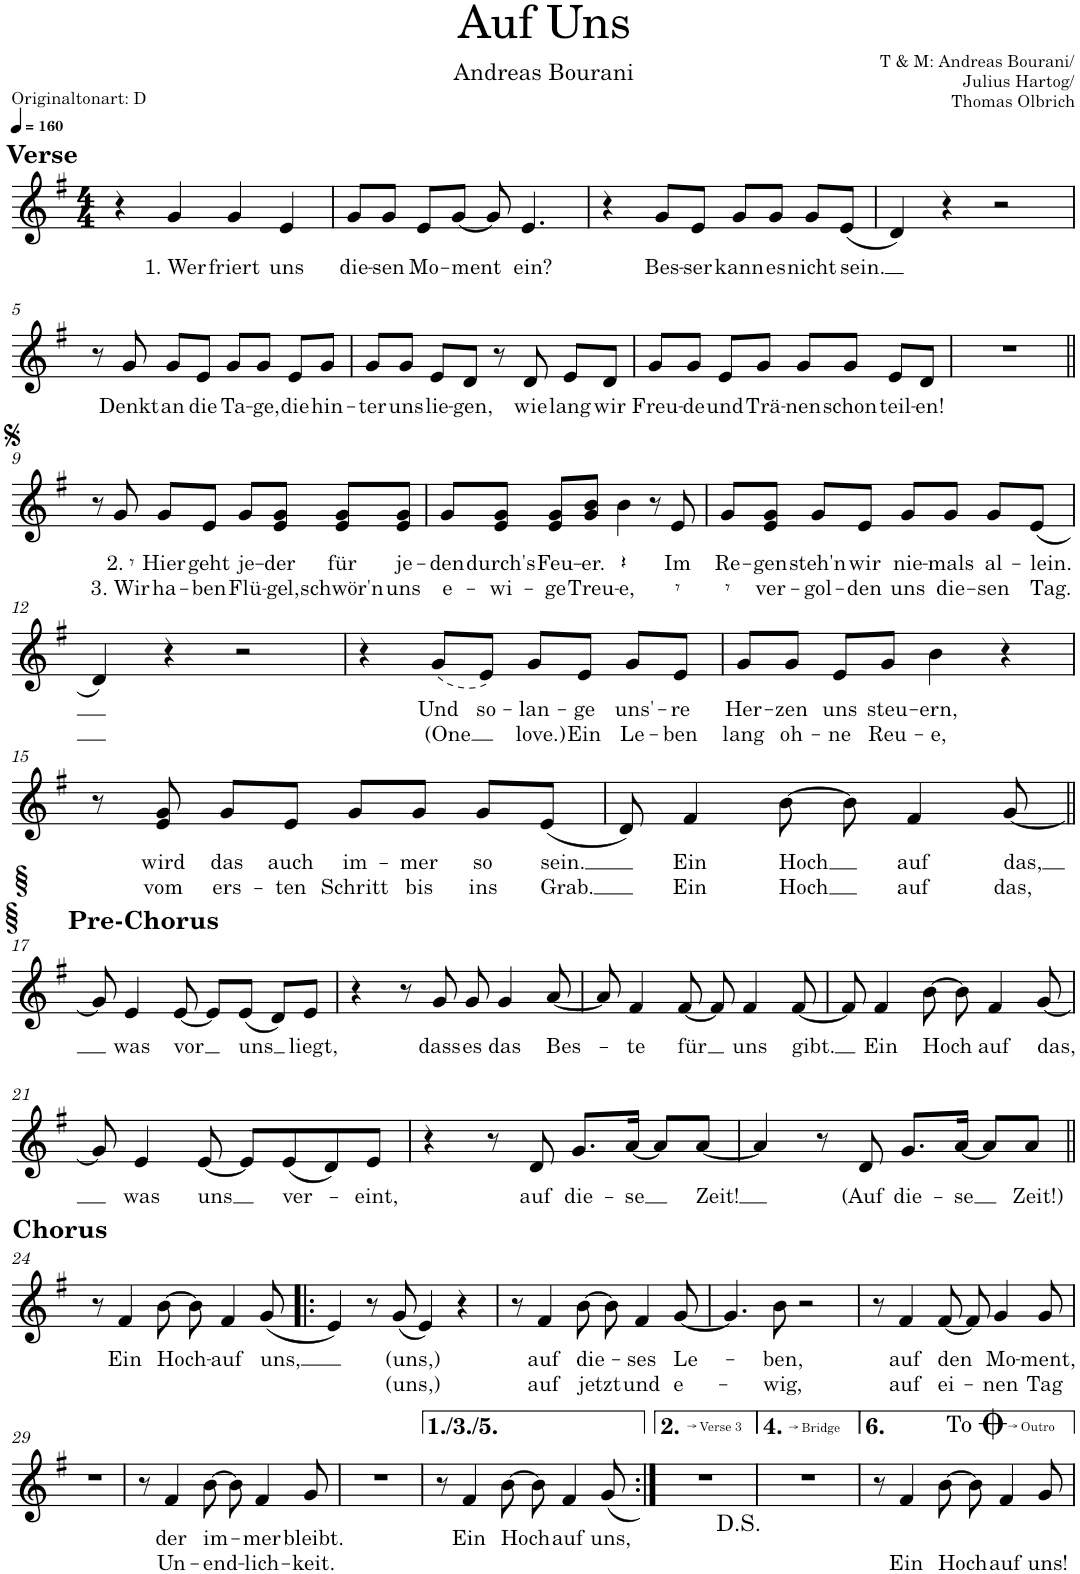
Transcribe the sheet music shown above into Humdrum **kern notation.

**kern	**text	**text
*part1	*part1	*part1
*staff1	*staff1	*staff1
*I"Klavier	*	*
*I'Klav.	*	*
*clefG2	*	*
*k[f#]	*	*
*M4/4	*	*
*MM160	*	*
=1	=1	=1
!LO:TX:a:B:t=Verse	!	!
4r	.	.
!	!LO:LY:b	!
4g/	1. Wer	.
!	!LO:LY:b	!
4g/	friert	.
!	!LO:LY:b	!
4e/	uns	.
=2	=2	=2
!	!LO:LY:b	!
8g/L	die-	.
!	!LO:LY:b	!
8g/J	-sen	.
!	!LO:LY:b	!
8e/L	Mo-	.
!	!LO:LY:b	!
[8g/J	-ment	.
8g/]	.	.
!	!LO:LY:b	!
4.e/	ein?	.
=3	=3	=3
4r	.	.
!	!LO:LY:b	!
8g/L	Bes-	.
!	!LO:LY:b	!
8e/J	-ser	.
!	!LO:LY:b	!
8g/L	kann	.
!	!LO:LY:b	!
8g/J	es	.
!	!LO:LY:b	!
8g/L	nicht	.
!	!LO:LY:b	!
(8e/J	sein.	.
=4	=4	=4
4d/)	.	.
4r	.	.
2r	.	.
!!LO:LB:g=z
=5	=5	=5
8r	.	.
!	!LO:LY:b	!
8g/	Denkt	.
!	!LO:LY:b	!
8g/L	an	.
!	!LO:LY:b	!
8e/J	die	.
!	!LO:LY:b	!
8g/L	Ta-	.
!	!LO:LY:b	!
8g/J	-ge,	.
!	!LO:LY:b	!
8e/L	die	.
!	!LO:LY:b	!
8g/J	hin-	.
=6	=6	=6
!	!LO:LY:b	!
8g/L	-ter	.
!	!LO:LY:b	!
8g/J	uns	.
!	!LO:LY:b	!
8e/L	lie-	.
!	!LO:LY:b	!
8d/J	-gen,	.
8r	.	.
!	!LO:LY:b	!
8d/	wie	.
!	!LO:LY:b	!
8e/L	lang	.
!	!LO:LY:b	!
8d/J	wir	.
=7	=7	=7
!	!LO:LY:b	!
8g/L	Freu-	.
!	!LO:LY:b	!
8g/J	-de	.
!	!LO:LY:b	!
8e/L	und	.
!	!LO:LY:b	!
8g/J	Trä-	.
!	!LO:LY:b	!
8g/L	-nen	.
!	!LO:LY:b	!
8g/J	schon	.
!	!LO:LY:b	!
8e/L	teil-	.
!	!LO:LY:b	!
8d/J	-en!	.
=8	=8	=8
1r	.	.
!!LO:LB:g=z
=9||	=9||	=9||
8r	.	.
!	!LO:LY:b	!LO:LY:b
8g/	2.	3. Wir
!	!LO:LY:b	!LO:LY:b
8g/L	Hier	ha-
!	!LO:LY:b	!LO:LY:b
8e/J	geht	-ben
!	!LO:LY:b	!LO:LY:b
8g/L	je-	Flü-
!	!LO:LY:b	!LO:LY:b
8e/ 8g/J	-der	-gel,
!	!LO:LY:b	!LO:LY:b
8e/ 8g/L	für	schwör'n
!	!LO:LY:b	!LO:LY:b
8e/ 8g/J	je-	uns
=10	=10	=10
!	!LO:LY:b	!LO:LY:b
8g/L	-den	e-
!	!LO:LY:b	!LO:LY:b
8e/ 8g/J	durch's	-wi-
!	!LO:LY:b	!LO:LY:b
8e/ 8g/L	Feu-	-ge
!	!LO:LY:b	!LO:LY:b
8g/ 8b/J	-er.	Treu-
!	!LO:LY:b	!LO:LY:b
4b\	.	-e,
8r	.	.
!	!LO:LY:b	!LO:LY:b
8e/	Im	.
=11	=11	=11
!	!LO:LY:b	!LO:LY:b
8g/L	Re-	.
!	!LO:LY:b	!LO:LY:b
8e/ 8g/J	-gen	ver-
!	!LO:LY:b	!LO:LY:b
8g/L	steh'n	-gol-
!	!LO:LY:b	!LO:LY:b
8e/J	wir	-den
!	!LO:LY:b	!LO:LY:b
8g/L	nie-	uns
!	!LO:LY:b	!LO:LY:b
8g/J	-mals	die-
!	!LO:LY:b	!LO:LY:b
8g/L	al-	-sen
!	!LO:LY:b	!LO:LY:b
(8e/J	-lein.	Tag.
!!LO:LB:g=z
=12	=12	=12
4d/)	.	.
4r	.	.
2r	.	.
=13	=13	=13
4r	.	.
!	!LO:LY:b	!LO:LY:b
(8g/L	Und	(One
!	!LO:LY:b	!
8e/J)	so-	.
!	!LO:LY:b	!LO:LY:b
8g/L	-lan-	love.)
!	!LO:LY:b	!LO:LY:b
8e/J	-ge	Ein
!	!LO:LY:b	!LO:LY:b
8g/L	uns'-	Le-
!	!LO:LY:b	!LO:LY:b
8e/J	-re	-ben
=14	=14	=14
!	!LO:LY:b	!LO:LY:b
8g/L	Her-	lang
!	!LO:LY:b	!LO:LY:b
8g/J	-zen	oh-
!	!LO:LY:b	!LO:LY:b
8e/L	uns	-ne
!	!LO:LY:b	!LO:LY:b
8g/J	steu-	Reu-
!	!LO:LY:b	!LO:LY:b
4b\	-ern,	-e,
4r	.	.
!!LO:LB:g=z
=15	=15	=15
8r	.	.
!	!LO:LY:b	!LO:LY:b
8e/ 8g/	wird	vom
!	!LO:LY:b	!LO:LY:b
8g/L	das	ers-
!	!LO:LY:b	!LO:LY:b
8e/J	auch	-ten
!	!LO:LY:b	!LO:LY:b
8g/L	im-	Schritt
!	!LO:LY:b	!LO:LY:b
8g/J	-mer	bis
!	!LO:LY:b	!LO:LY:b
8g/L	so	ins
!	!LO:LY:b	!LO:LY:b
(8e/J	sein.	Grab.
=16	=16	=16
8d/)	.	.
!	!LO:LY:b	!LO:LY:b
4f#/	Ein	Ein
!	!LO:LY:b	!LO:LY:b
[8b\	Hoch	Hoch
8b\]	.	.
!	!LO:LY:b	!LO:LY:b
4f#/	auf	auf
!	!LO:LY:b	!LO:LY:b
[8g/	das,	das,
!!LO:LB:g=z
=17||	=17||	=17||
!LO:TX:a:B:t=Pre-Chorus	!	!
8g/]	.	.
!	!LO:LY:b	!
4e/	was	.
!	!LO:LY:b	!
[8e/	vor	.
8e/L]	.	.
!	!LO:LY:b	!
(8e/J	uns	.
8d/L)	.	.
!	!LO:LY:b	!
8e/J	liegt,	.
=18	=18	=18
4r	.	.
8r	.	.
!	!LO:LY:b	!
8g/	dass	.
!	!LO:LY:b	!
8g/	es	.
!	!LO:LY:b	!
4g/	das	.
!	!LO:LY:b	!
[8a/	Bes-	.
=19	=19	=19
8a/]	.	.
!	!LO:LY:b	!
4f#/	-te	.
!	!LO:LY:b	!
[8f#/	für	.
8f#/]	.	.
!	!LO:LY:b	!
4f#/	uns	.
!	!LO:LY:b	!
[8f#/	gibt.	.
=20	=20	=20
8f#/]	.	.
!	!LO:LY:b	!
4f#/	Ein	.
!	!LO:LY:b	!
[8b\	Hoch	.
8b\]	.	.
!	!LO:LY:b	!
4f#/	auf	.
!	!LO:LY:b	!
[8g/	das,	.
!!LO:LB:g=z
=21	=21	=21
8g/]	.	.
!	!LO:LY:b	!
4e/	was	.
!	!LO:LY:b	!
[8e/	uns	.
8e/L]	.	.
!	!LO:LY:b	!
(8e/	ver-	.
8d/)	.	.
!	!LO:LY:b	!
8e/J	-eint,	.
=22	=22	=22
4r	.	.
8r	.	.
!	!LO:LY:b	!
8d/	auf	.
!	!LO:LY:b	!
8.g/L	die-	.
!	!LO:LY:b	!
[16a/Jk	-se	.
8a/L]	.	.
!	!LO:LY:b	!
[8a/J	Zeit!	.
=23	=23	=23
4a/]	.	.
8r	.	.
!	!LO:LY:b	!
8d/	(Auf	.
!	!LO:LY:b	!
8.g/L	die-	.
!	!LO:LY:b	!
[16a/Jk	-se	.
8a/L]	.	.
!	!LO:LY:b	!
8a/J	Zeit!)	.
!!LO:LB:g=z
=24||	=24||	=24||
!LO:TX:a:B:t=Chorus	!	!
8r	.	.
!	!LO:LY:b	!
4f#/	Ein	.
!	!LO:LY:b	!
[8b\	Hoch-	.
8b\]	.	.
!	!LO:LY:b	!
4f#/	-auf	.
!	!LO:LY:b	!
(8g/	uns,	.
=25!|:	=25!|:	=25!|:
4e/)	.	.
8r	.	.
!	!LO:LY:b	!LO:LY:b
(8g/	(uns,)	(uns,)
4e/)	.	.
4r	.	.
=26	=26	=26
8r	.	.
!	!LO:LY:b	!LO:LY:b
4f#/	auf	auf
!	!LO:LY:b	!LO:LY:b
[8b\	die-	jetzt
8b\]	.	.
!	!LO:LY:b	!LO:LY:b
4f#/	-ses	und
!	!LO:LY:b	!LO:LY:b
[8g/	Le-	e-
=27	=27	=27
4.g/]	.	.
!	!LO:LY:b	!LO:LY:b
8b\	-ben,	-wig,
2r	.	.
=28	=28	=28
8r	.	.
!	!LO:LY:b	!LO:LY:b
4f#/	auf	auf
!	!LO:LY:b	!LO:LY:b
[8f#/	den	ei-
8f#/]	.	.
!	!LO:LY:b	!LO:LY:b
4g/	Mo-	-nen
!	!LO:LY:b	!LO:LY:b
8g/	-ment,	Tag
!!LO:LB:g=z
=29	=29	=29
1r	.	.
=30	=30	=30
8r	.	.
!	!LO:LY:b	!LO:LY:b
4f#/	der	Un-
!	!LO:LY:b	!LO:LY:b
[8b\	im-	-end-
8b\]	.	.
!	!LO:LY:b	!LO:LY:b
4f#/	-mer	-lich-
!	!LO:LY:b	!LO:LY:b
8g/	bleibt.	-keit.
=31	=31	=31
1r	.	.
=32	=32	=32
8r	.	.
!	!LO:LY:b	!
4f#/	Ein	.
!	!LO:LY:b	!
[8b\	Hoch	.
8b\]	.	.
!	!LO:LY:b	!
4f#/	auf	.
!	!LO:LY:b	!
(8g/	uns,	.
=33:|!	=33:|!	=33:|!
!LO:TX:a:t=→ Verse 3	!	!
1r)	.	.
=34	=34	=34
!LO:TX:a:t=→ Bridge	!	!
1r	.	.
=35	=35	=35
8r	.	.
!	!	!LO:LY:b
4f#/	.	Ein
!	!	!LO:LY:b
[8b\	.	Hoch
8b\]	.	.
!LO:TX:a:t=→ Outro	!	!
!	!	!LO:LY:b
4f#/	.	auf
!	!	!LO:LY:b
8g/	.	uns!
!LO:TX:a:t=To	!	!
=	=	=
*-	*-	*-
